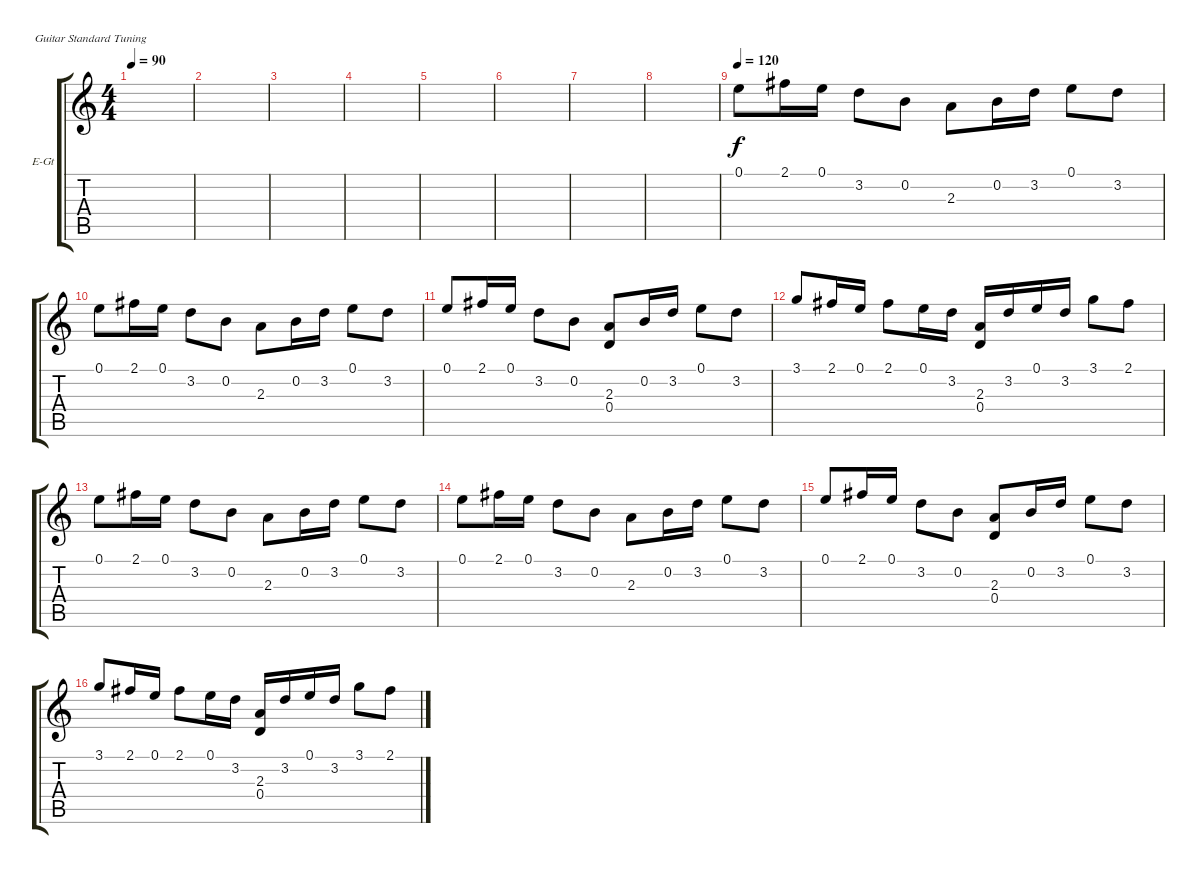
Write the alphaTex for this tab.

\defaultSystemsLayout 4
\bracketExtendMode groupsimilarinstruments
\firstSystemTrackNameOrientation horizontal
\otherSystemsTrackNameOrientation horizontal
\track ("Electric Guitar" "E-Gt") {instrument distortionguitar}
\staff {score tabs}
\tuning (E4 B3 G3 D3 A2 E2)
\ts (4 4)
\tempo 90
\clef g2
\ks c
|
|
|
|
|
|
|
|
\tempo 120
0.1.8 2.1.16 0.1.16 3.2.8 0.2.8 2.3.8 0.2.16 3.2.16 0.1.8 3.2.8 |
0.1.8 2.1.16 0.1.16 3.2.8 0.2.8 2.3.8 0.2.16 3.2.16 0.1.8 3.2.8 |
0.1.8{beam invert} 2.1.16 0.1.16 3.2.8 0.2.8 (2.3 0.4).8 0.2.16 3.2.16 0.1.8 3.2.8 |
3.1.8{beam invert} 2.1.16 0.1.16 2.1.8 0.1.16 3.2.16 (2.3 0.4).16 3.2.16 0.1.16 3.2.16 3.1.8 2.1.8 |
0.1.8 2.1.16 0.1.16 3.2.8 0.2.8 2.3.8 0.2.16 3.2.16 0.1.8 3.2.8 |
0.1.8 2.1.16 0.1.16 3.2.8 0.2.8 2.3.8 0.2.16 3.2.16 0.1.8 3.2.8 |
0.1.8{beam invert} 2.1.16 0.1.16 3.2.8 0.2.8 (2.3 0.4).8 0.2.16 3.2.16 0.1.8 3.2.8 |
3.1.8{beam invert} 2.1.16 0.1.16 2.1.8 0.1.16 3.2.16 (2.3 0.4).16 3.2.16 0.1.16 3.2.16 3.1.8 2.1.8
